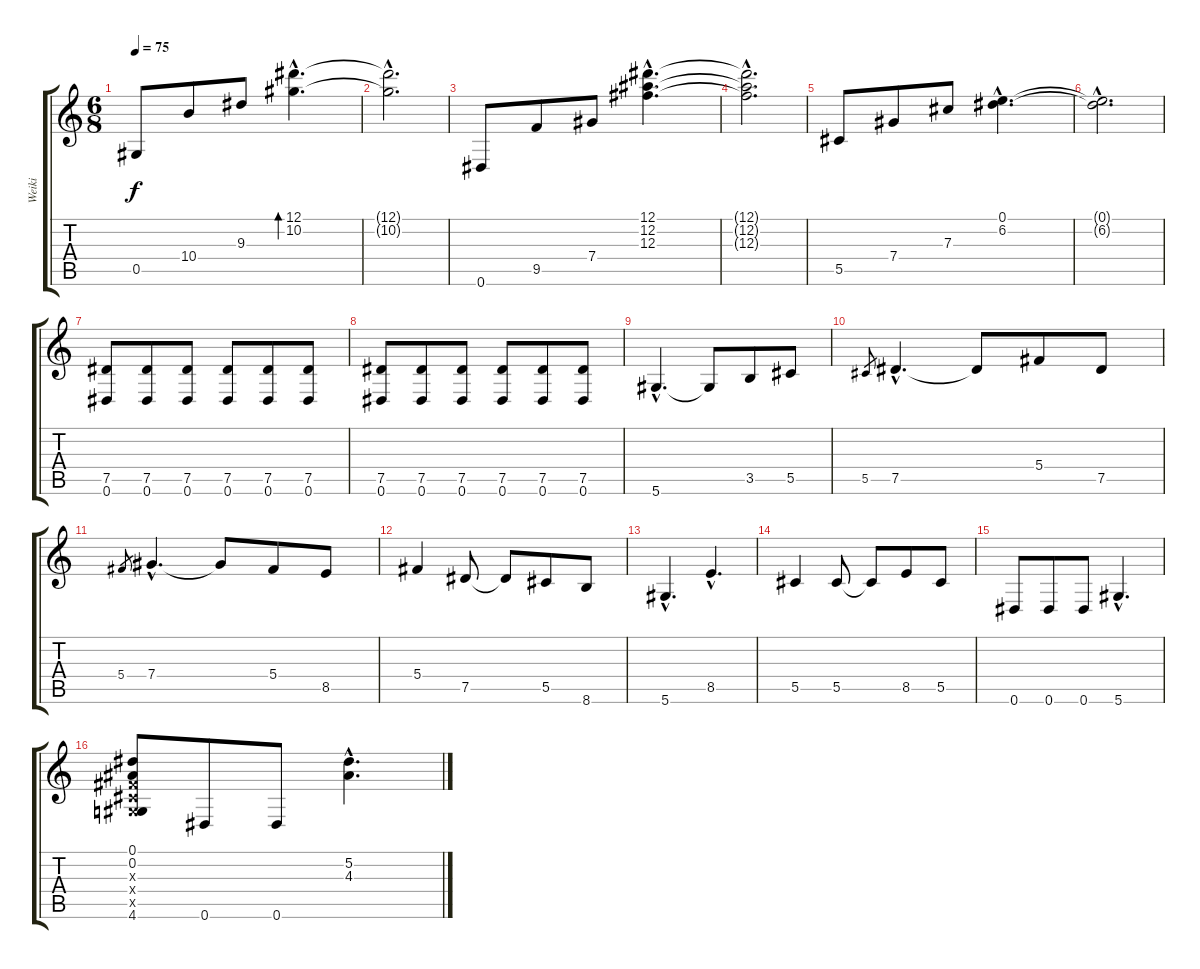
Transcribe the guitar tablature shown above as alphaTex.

\track ("Weiki" "Weiki") {instrument overdrivenguitar}
\staff {score tabs}
\tuning (Eb4 Bb3 Gb3 Db3 Ab2 Eb2) {hide}
\ts (6 8)
\tempo 75
\clef g2
\ks c
0.5.8{dy f} 10.4.8 9.3.8 (12.1{hac} 10.2{hac}).4{d bd 240} |
(12.1{hac t} 10.2{hac t}).2{d} |
0.6.8 9.5.8 7.4.8 (12.1{hac} 12.2{hac} 12.3{hac}).4{d} |
(12.1{hac t} 12.2{hac t} 12.3{hac t}).2{d} |
5.5.8 7.4.8 7.3.8 (0.1{hac} 6.2{hac}).4{d} |
(0.1{hac t} 6.2{hac t}).2{d} |
(7.5 0.6).8{volume 15} (7.5 0.6).8 (7.5 0.6).8 (7.5 0.6).8 (7.5 0.6).8 (7.5 0.6).8 |
(7.5 0.6).8 (7.5 0.6).8 (7.5 0.6).8 (7.5 0.6).8 (7.5 0.6).8 (7.5 0.6).8 |
5.6{hac}.4{d} 5.6{t}.8 3.5.8 5.5.8 |
5.5.8{gr} 7.5{hac}.4{d} 7.5{t}.8 5.4.8 7.5.8 |
5.4.8{gr} 7.4{hac}.4{d} 7.4{t}.8 5.4.8 8.5.8 |
5.4.4 7.5.8 7.5{t}.8 5.5.8 8.6.8 |
5.6{hac}.4{d} 8.5{hac}.4{d} |
5.5.4 5.5.8 5.5{t}.8 8.5.8 5.5.8 |
0.6.8 0.6.8 0.6.8 5.6{hac}.4{d} |
(0.1 0.2 0.3{x} 0.4{x} 0.5{x} 4.6).8 0.6.8 0.6.8 (5.2{hac} 4.3{hac}).4{d}
